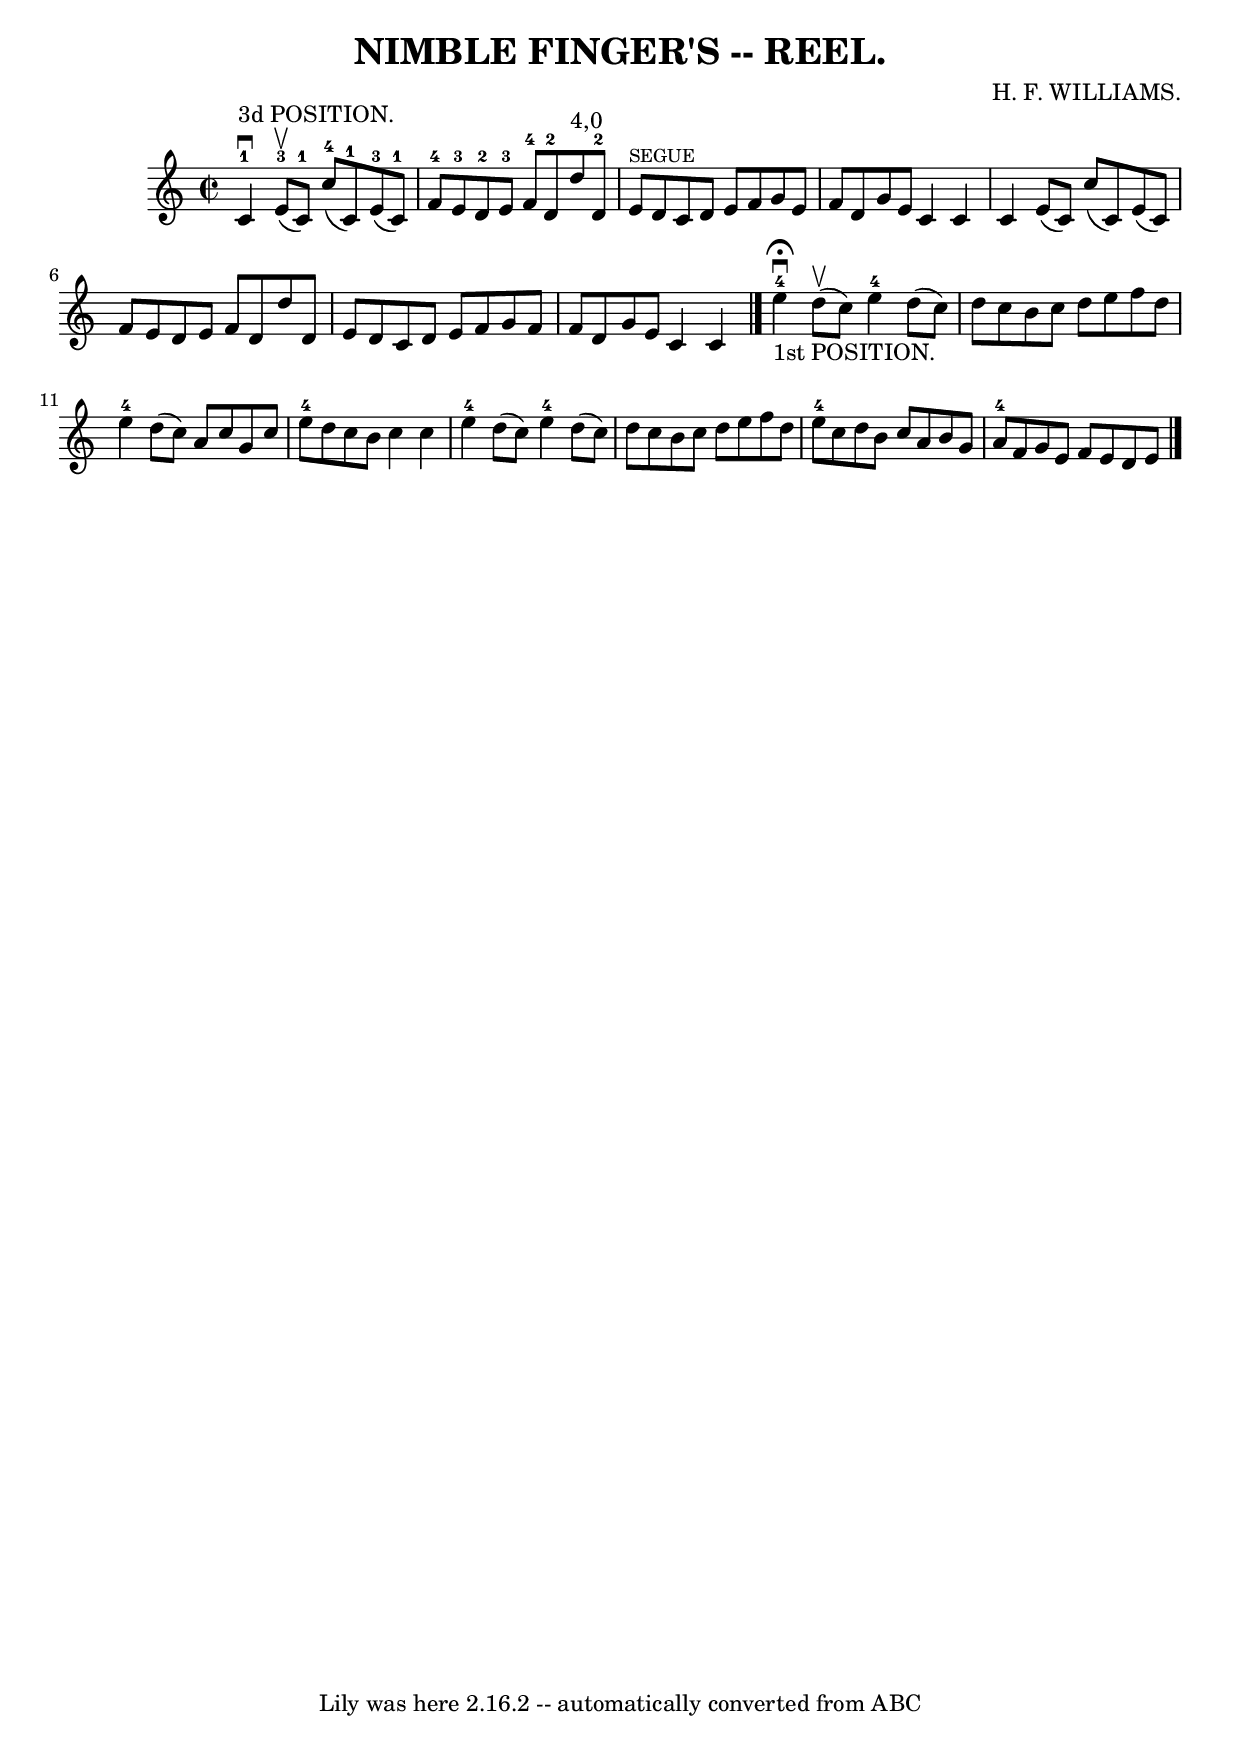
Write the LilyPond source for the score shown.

\version "2.7.40"
\include "Mammoth.ily"
\header {
	%% book = "Coles"
	composer = "H. F. WILLIAMS."
	crossRefNumber = "11"
	footnotes = ""
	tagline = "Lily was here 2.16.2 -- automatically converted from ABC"
	title = "NIMBLE FINGER'S -- REEL."
}
voicedefault =  {
\set Score.defaultBarType = "empty"

\override Staff.TimeSignature #'style = #'C
 \time 2/2 \key c \major c'4-1^"3d POSITION."^\downbow e'8 
-3(^\upbow c'8-1) c''8-4(c'8-1) e'8-3(c'8 
-1) |
 f'8-4 e'8-3 d'8-2 e'8-3 f'8-4   
d'8-2 d''8^"4,0" d'8-2 |
 e'8^\segue d'8 c'8 d'8   
 e'8 f'8 g'8 e'8  |
 f'8 d'8 g'8 e'8 c'4 c'4  
|
 c'4 e'8 (c'8) c''8 (c'8) e'8 (c'8) 
|
 f'8 e'8 d'8 e'8 f'8 d'8 d''8 d'8  |
   
e'8 d'8 c'8 d'8 e'8 f'8 g'8 f'8  |
 f'8 d'8    
g'8 e'8 c'4 c'4    \bar "|." e''4 
-4_"1st POSITION."^\fermata^\downbow d''8 (^\upbow c''8) e''4 
-4 d''8 (c''8) |
 d''8 c''8 b'8 c''8 d''8 e''8 
 f''8 d''8  |
 e''4-4 d''8 (c''8) a'8 c''8 g'8  
 c''8  |
 e''8-4 d''8 c''8 b'8 c''4 c''4  
|
 e''4-4 d''8 (c''8) e''4-4 d''8 (c''8) 
|
 d''8 c''8 b'8 c''8 d''8 e''8 f''8 d''8  
|
 e''8-4 c''8 d''8 b'8 c''8 a'8 b'8 g'8  
|
 a'8-4 f'8 g'8 e'8 f'8 e'8 d'8 e'8  \bar "|."  
 
}

\score{
    <<

	\context Staff="default"
	{
	    \voicedefault 
	}

    >>
	\layout {
	}
	\midi {}
}
